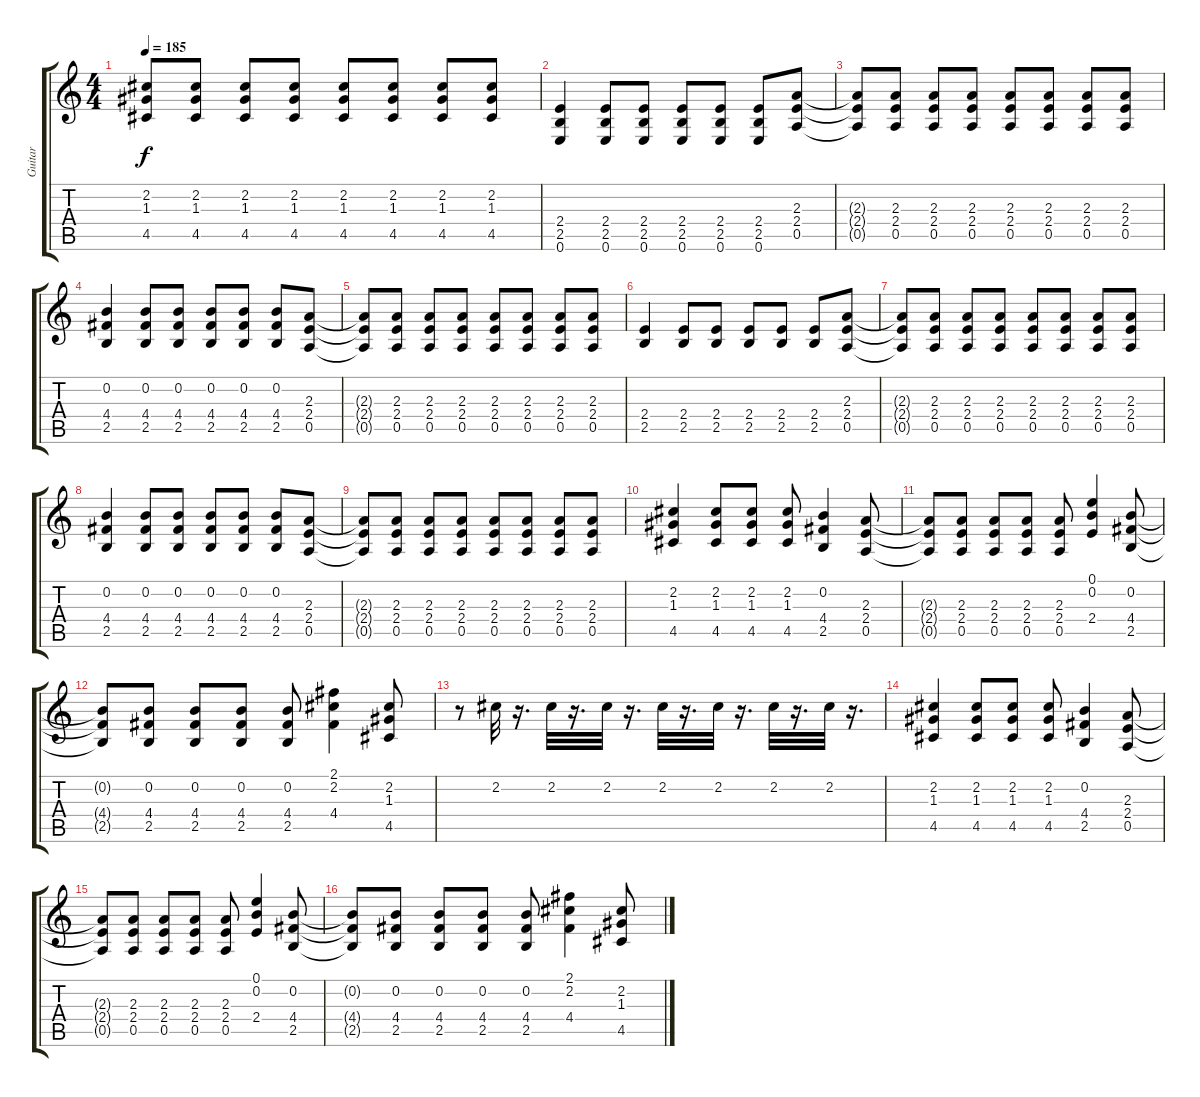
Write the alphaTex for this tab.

\track ("Guitar" "Guitar") {instrument distortionguitar}
\staff {score tabs}
\tuning (E4 B3 G3 D3 A2 E2) {hide}
\ts (4 4)
\tempo 185
\clef g2
\ks c
(2.2{t} 1.3{t} 4.5{t}).8{dy f} (2.2 1.3 4.5).8 (2.2 1.3 4.5).8 (2.2 1.3 4.5).8 (2.2 1.3 4.5).8 (2.2 1.3 4.5).8 (2.2 1.3 4.5).8 (2.2 1.3 4.5).8 |
(2.4 2.5 0.6).4 (2.4 2.5 0.6).8 (2.4 2.5 0.6).8 (2.4 2.5 0.6).8 (2.4 2.5 0.6).8 (2.4 2.5 0.6).8 (2.3 2.4 0.5).8 |
(2.3{t} 2.4{t} 0.5{t}).8 (2.3 2.4 0.5).8 (2.3 2.4 0.5).8 (2.3 2.4 0.5).8 (2.3 2.4 0.5).8 (2.3 2.4 0.5).8 (2.3 2.4 0.5).8 (2.3 2.4 0.5).8 |
(0.2 4.4 2.5).4 (0.2 4.4 2.5).8 (0.2 4.4 2.5).8 (0.2 4.4 2.5).8 (0.2 4.4 2.5).8 (0.2 4.4 2.5).8 (2.3 2.4 0.5).8 |
(2.3{t} 2.4{t} 0.5{t}).8 (2.3 2.4 0.5).8 (2.3 2.4 0.5).8 (2.3 2.4 0.5).8 (2.3 2.4 0.5).8 (2.3 2.4 0.5).8 (2.3 2.4 0.5).8 (2.3 2.4 0.5).8 |
(2.4 2.5).4 (2.4 2.5).8 (2.4 2.5).8 (2.4 2.5).8 (2.4 2.5).8 (2.4 2.5).8 (2.3 2.4 0.5).8 |
(2.3{t} 2.4{t} 0.5{t}).8 (2.3 2.4 0.5).8 (2.3 2.4 0.5).8 (2.3 2.4 0.5).8 (2.3 2.4 0.5).8 (2.3 2.4 0.5).8 (2.3 2.4 0.5).8 (2.3 2.4 0.5).8 |
(0.2 4.4 2.5).4 (0.2 4.4 2.5).8 (0.2 4.4 2.5).8 (0.2 4.4 2.5).8 (0.2 4.4 2.5).8 (0.2 4.4 2.5).8 (2.3 2.4 0.5).8 |
(2.3{t} 2.4{t} 0.5{t}).8 (2.3 2.4 0.5).8 (2.3 2.4 0.5).8 (2.3 2.4 0.5).8 (2.3 2.4 0.5).8 (2.3 2.4 0.5).8 (2.3 2.4 0.5).8 (2.3 2.4 0.5).8 |
(2.2 1.3 4.5).4 (2.2 1.3 4.5).8 (2.2 1.3 4.5).8 (2.2 1.3 4.5).8 (0.2 4.4 2.5).4 (2.3 2.4 0.5).8 |
(2.3{t} 2.4{t} 0.5{t}).8 (2.3 2.4 0.5).8 (2.3 2.4 0.5).8 (2.3 2.4 0.5).8 (2.3 2.4 0.5).8 (0.1 0.2 2.4).4 (0.2 4.4 2.5).8 |
(0.2{t} 4.4{t} 2.5{t}).8 (0.2 4.4 2.5).8 (0.2 4.4 2.5).8 (0.2 4.4 2.5).8 (0.2 4.4 2.5).8 (2.1 2.2 4.4).4 (2.2 1.3 4.5).8 |
r.8 2.2.32 r.16{d} 2.2.32 r.16{d} 2.2.32 r.16{d} 2.2.32 r.16{d} 2.2.32 r.16{d} 2.2.32 r.16{d} 2.2.32 r.16{d} |
(2.2 1.3 4.5).4 (2.2 1.3 4.5).8 (2.2 1.3 4.5).8 (2.2 1.3 4.5).8 (0.2 4.4 2.5).4 (2.3 2.4 0.5).8 |
(2.3{t} 2.4{t} 0.5{t}).8 (2.3 2.4 0.5).8 (2.3 2.4 0.5).8 (2.3 2.4 0.5).8 (2.3 2.4 0.5).8 (0.1 0.2 2.4).4 (0.2 4.4 2.5).8 |
(0.2{t} 4.4{t} 2.5{t}).8 (0.2 4.4 2.5).8 (0.2 4.4 2.5).8 (0.2 4.4 2.5).8 (0.2 4.4 2.5).8 (2.1 2.2 4.4).4 (2.2 1.3 4.5).8
